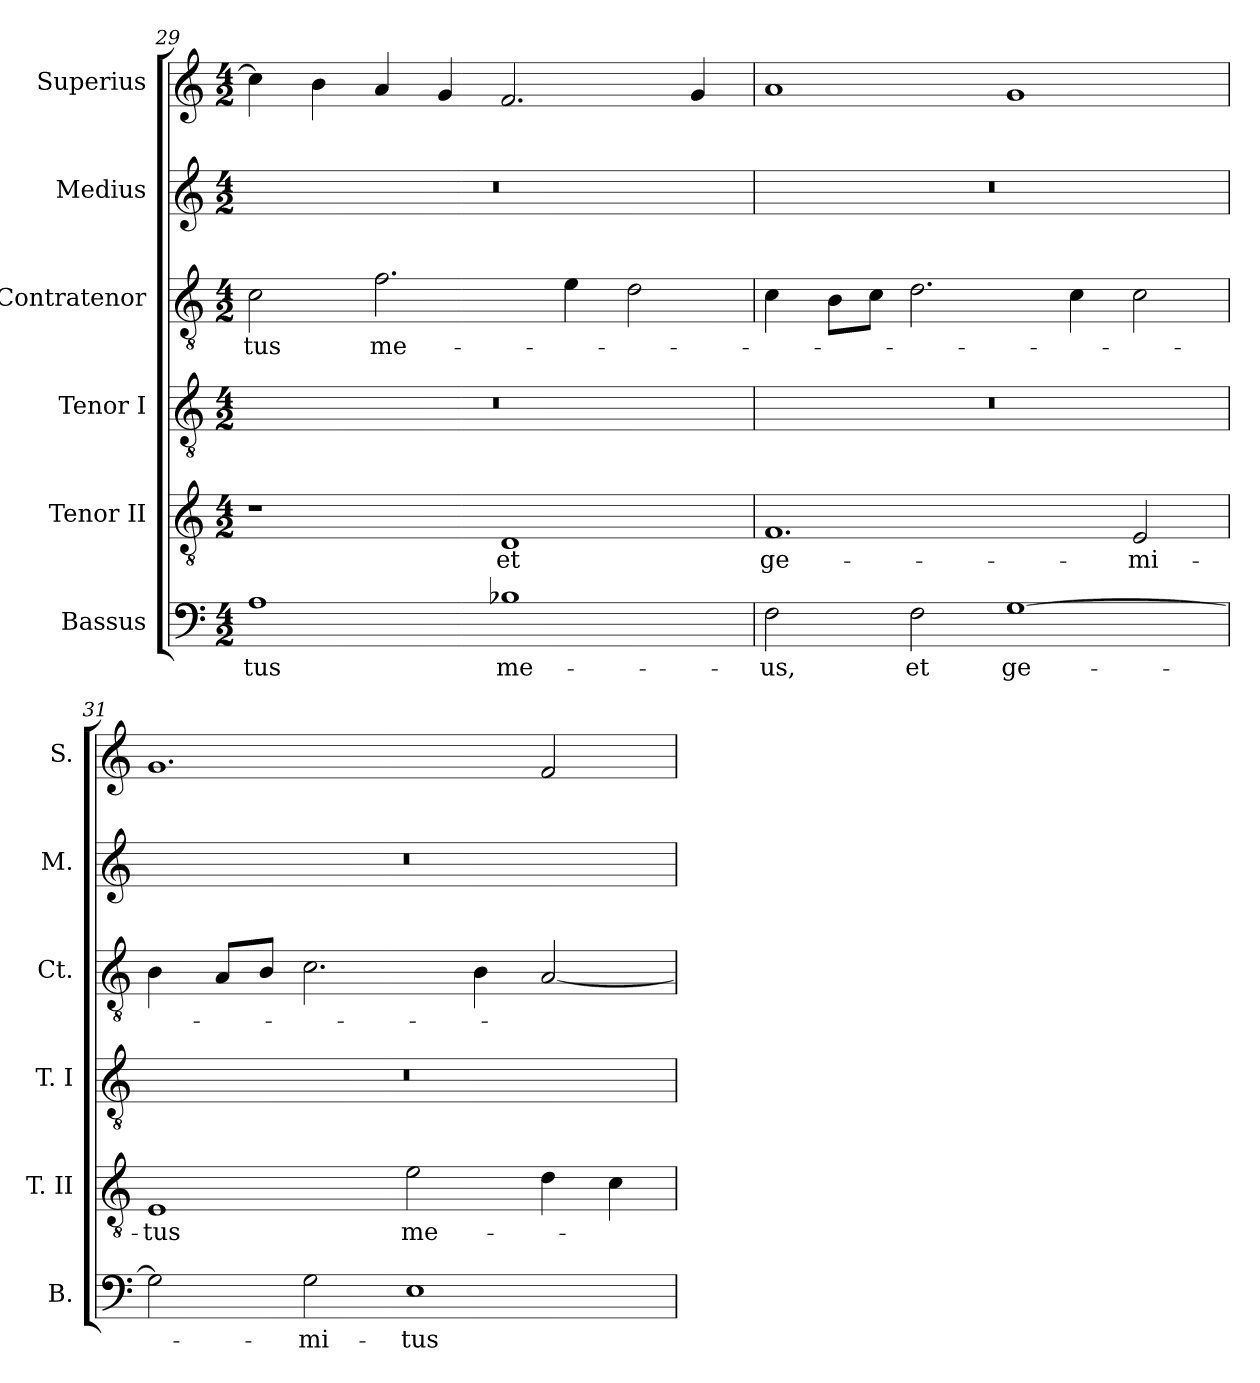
**kern	**text	**kern	**text	**kern	**kern	**text	**kern	**kern
*part6	*part6	*part5	*part5	*part4	*part3	*part3	*part2	*part1
*staff6	*staff6	*staff5	*staff5	*staff4	*staff3	*staff3	*staff2	*staff1
*I"Bassus	*	*I"Tenor II	*	*I"Tenor I	*I"Contratenor	*	*I"Medius	*I"Superius
*I'B.	*	*I'T. II	*	*I'T. I	*I'Ct.	*	*I'M.	*I'S.
*clefF4	*	*clefGv2	*	*clefGv2	*clefGv2	*	*clefG2	*clefG2
*	*	*ITrd7c12	*	*ITrd7c12	*ITrd7c12	*	*	*
*k[]	*	*k[]	*	*k[]	*k[]	*	*k[]	*k[]
*C:	*	*C:	*	*C:	*C:	*	*C:	*C:
*M4/2	*	*M4/2	*	*M4/2	*M4/2	*	*M4/2	*M4/2
=29	=29	=29	=29	=29	=29	=29	=29	=29
!	!LO:LY:b:color=#000000	!	!	!LO:N:vis=1	!	!	!	!
!	!	!	!	!	!	!LO:LY:b:color=#000000	!LO:N:vis=1	!
1Ai	-tus	1r	.	0r	2Ci\	-tus	0r	4cci\]
.	.	.	.	.	.	.	.	4bi\
!	!	!	!	!	!	!LO:LY:b:color=#000000	!	!
.	.	.	.	.	2.Fi\	me-	.	4ai/
.	.	.	.	.	.	.	.	4gi/
!	!LO:LY:b:color=#000000	!	!	!	!	!	!	!
!	!	!	!LO:LY:b:color=#000000	!	!	!	!	!
1B-Xi	me-	1DDi	et	.	.	.	.	2.fi/
.	.	.	.	.	4Ei\	.	.	.
.	.	.	.	.	2Di\	.	.	.
.	.	.	.	.	.	.	.	4gi/
=30	=30	=30	=30	=30	=30	=30	=30	=30
!	!LO:LY:b:color=#000000	!	!	!	!	!	!	!
!	!	!	!LO:LY:b:color=#000000	!LO:N:vis=1	!	!	!LO:N:vis=1	!
2Fi\	-us,	1.FFi	ge-	0r	4Ci\	.	0r	1ai
.	.	.	.	.	8BBi\L	.	.	.
.	.	.	.	.	8Ci\J	.	.	.
!	!LO:LY:b:color=#000000	!	!	!	!	!	!	!
2Fi\	et	.	.	.	2.Di\	.	.	.
!	!LO:LY:b:color=#000000	!	!	!	!	!	!	!
[>1Gi	ge-	.	.	.	.	.	.	1gi
.	.	.	.	.	4Ci\	.	.	.
!	!	!	!LO:LY:b:color=#000000	!	!	!	!	!
.	.	2EEi/	-mi-	.	2Ci\	.	.	.
=31	=31	=31	=31	=31	=31	=31	=31	=31
!	!	!	!LO:LY:b:color=#000000	!LO:N:vis=1	!	!	!LO:N:vis=1	!
2Gi\]	.	1EEi	-tus	0r	4BBi\	.	0r	1.gi
.	.	.	.	.	8AAi/L	.	.	.
.	.	.	.	.	8BBi/J	.	.	.
!	!LO:LY:b:color=#000000	!	!	!	!	!	!	!
2Gi\	-mi-	.	.	.	2.Ci\	.	.	.
!	!LO:LY:b:color=#000000	!	!	!	!	!	!	!
!	!	!	!LO:LY:b:color=#000000	!	!	!	!	!
1Ei	-tus	2Ei\	me-	.	.	.	.	.
.	.	.	.	.	4BBi\	.	.	.
.	.	4Di\	.	.	[<2AAi/	.	.	2fi/
.	.	4Ci\	.	.	.	.	.	.
=	=	=	=	=	=	=	=	=
*-	*-	*-	*-	*-	*-	*-	*-	*-
